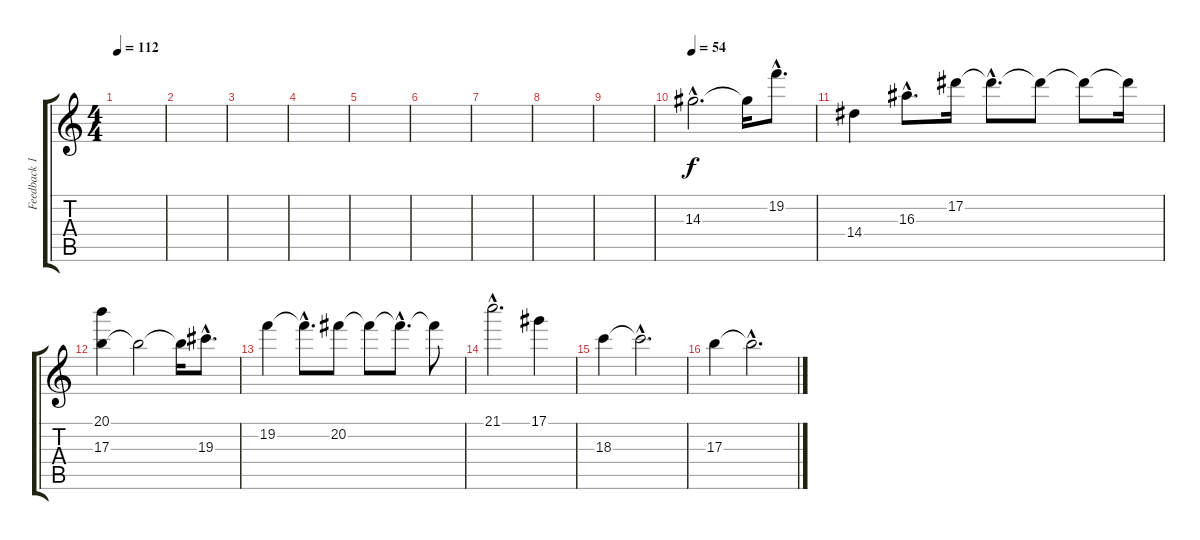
\track ("Feedback 1" "Feedback 1") {instrument distortionguitar}
\staff {score tabs}
\tuning (Eb4 Bb3 Gb3 Db3 Ab2 Db2) {hide}
\ts (4 4)
\tempo 112
\clef g2
\ks c
|
|
|
|
|
|
|
|
|
\tempo 54
14.3{hac}.2{d volume 16} 14.3{t}.16 19.2{hac}.8{d} |
14.4.4 16.3{hac}.8{d} 17.2.16 17.2{hac t}.8{d} 17.2{t}.8 17.2{t}.8 17.2{t}.16 |
(20.1 17.3).4 17.3{t}.2 17.3{t}.16 19.3{hac}.8{d} |
19.2.4 19.2{hac t}.8{d} 20.2.8 20.2{t}.8 20.2{hac t}.8{d} 20.2{t}.8 |
21.1{hac}.2{d} 17.1.4 |
18.3.4 18.3{hac t}.2{d} |
17.3.4 17.3{hac t}.2{d}
